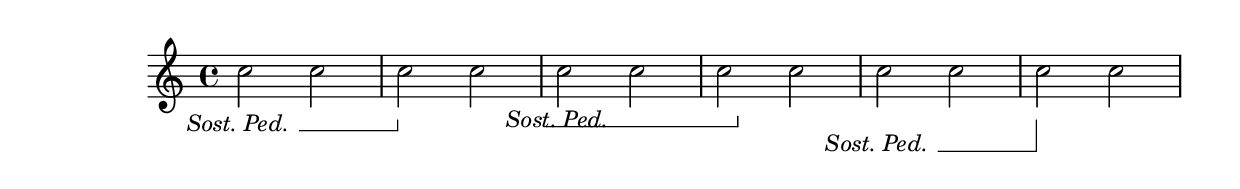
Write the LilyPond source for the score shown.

%% DO NOT EDIT this file manually; it is automatically
%% generated from LSR http://lsr.dsi.unimi.it
%% Make any changes in LSR itself, or in Documentation/snippets/new/ ,
%% and then run scripts/auxiliar/makelsr.py
%%
%% This file is in the public domain.
\version "2.14.2"

\header {
  lsrtags = "tweaks-and-overrides, keyboards"

%% Translation of GIT committish: 30339cb3706f6399c84607426988b25f79b4998c
  texidocfr = "
Les crochets d'indication de pédale peuvent se modifier de différentes
manières.

"
  doctitlefr = "Affinage des indications de pédale"

  texidoc = "
The appearance of pedal brackets may be altered in different ways.

"
  doctitle = "Fine-tuning pedal brackets"
} % begin verbatim


\paper { ragged-right = ##f }
\relative c'' {
  c2\sostenutoOn c
  c2\sostenutoOff c
  \once \override Staff.PianoPedalBracket #'shorten-pair = #'(-7 . -2)
  c2\sostenutoOn c
  c2\sostenutoOff c
  \once \override Staff.PianoPedalBracket #'edge-height = #'(0 . 3)
  c2\sostenutoOn c
  c2\sostenutoOff c
}
